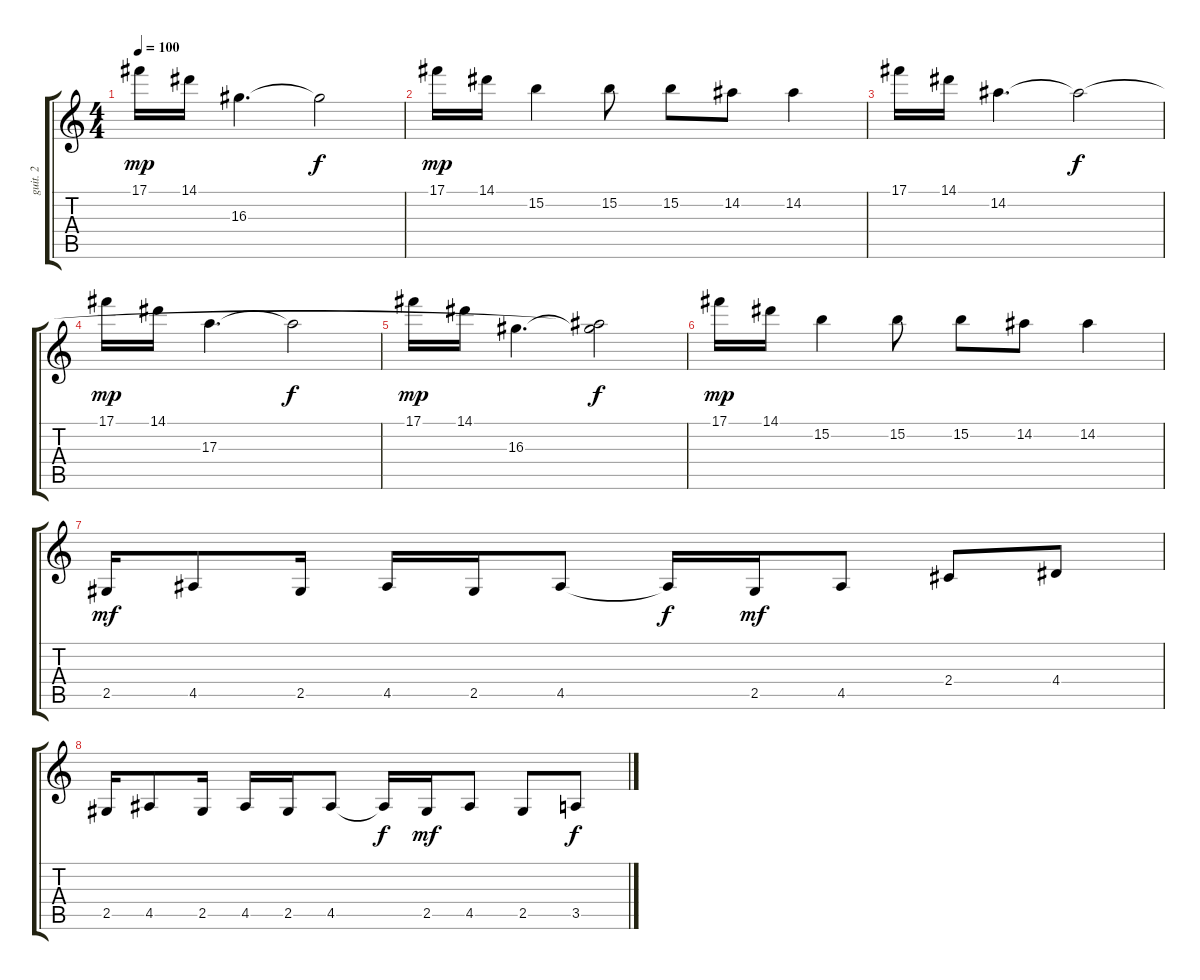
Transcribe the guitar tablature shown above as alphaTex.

\track ("guit. 2" "guit. 2") {instrument distortionguitar}
\staff {score tabs}
\tuning (Db4 Ab3 E3 B2 Gb2 Db2) {hide}
\ts (4 4)
\tempo 100
\clef g2
\ks c
17.1.16{dy mp instrument acousticguitarsteel} 14.1.16 16.3.4{d} 16.3{t}.2{dy f} |
17.1.16{dy mp} 14.1.16 15.2.4 15.2.8 15.2.8 14.2.8 14.2.4 |
17.1.16{instrument acousticguitarsteel} 14.1.16 14.2.4{d} 14.2{t}.2{dy f} |
17.1.16{dy mp} 14.1.16 17.3.4{d} 17.3{t}.2{dy f} |
17.1.16{dy mp instrument acousticguitarsteel} 14.1.16 16.3.4{d} (14.2{t} 16.3{t}).2{dy f} |
17.1.16{dy mp} 14.1.16 15.2.4 15.2.8 15.2.8 14.2.8 14.2.4 |
2.5.16{dy mf instrument distortionguitar} 4.5.8 2.5.16 4.5.16 2.5.16 4.5.8 4.5{t}.16{dy f} 2.5.16{dy mf} 4.5.8 2.4.8 4.4.8 |
2.5.16 4.5.8 2.5.16 4.5.16 2.5.16 4.5.8 4.5{t}.16{dy f} 2.5.16{dy mf} 4.5.8 2.5.8 3.5.8{dy f}
